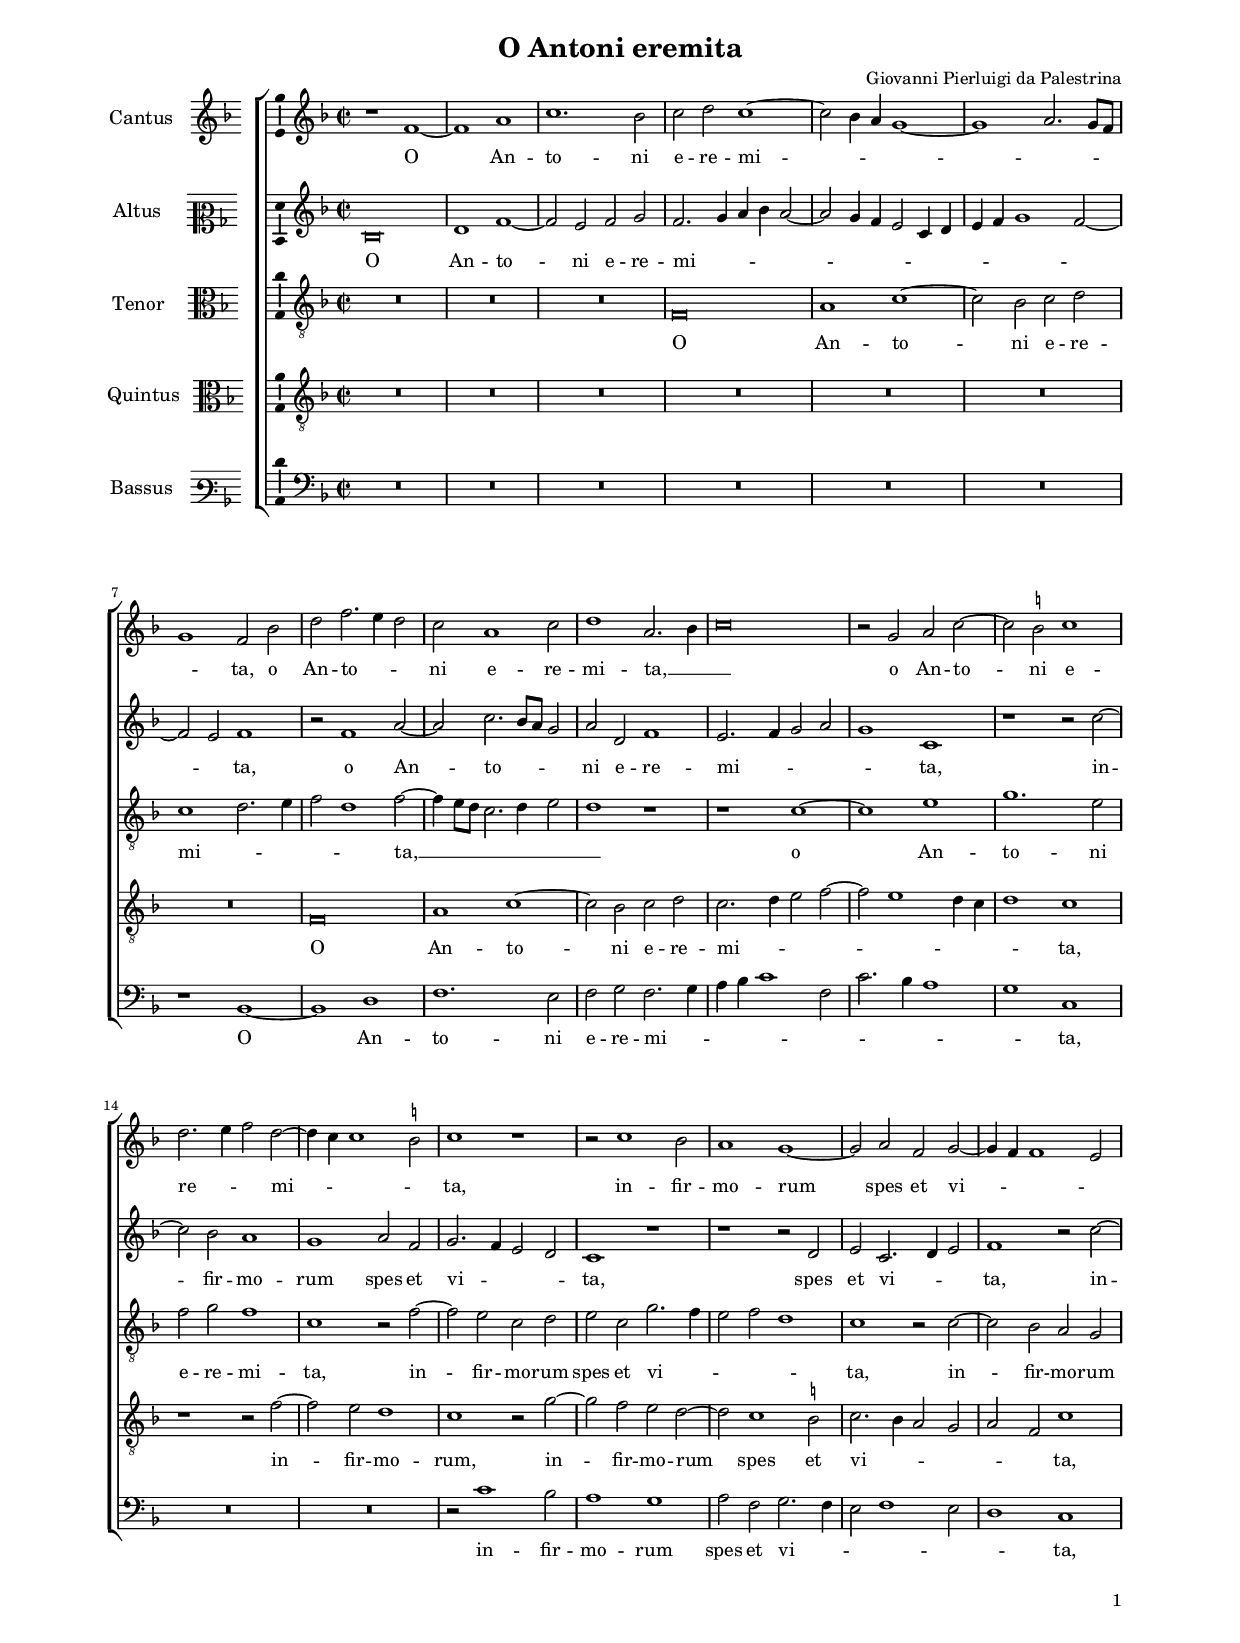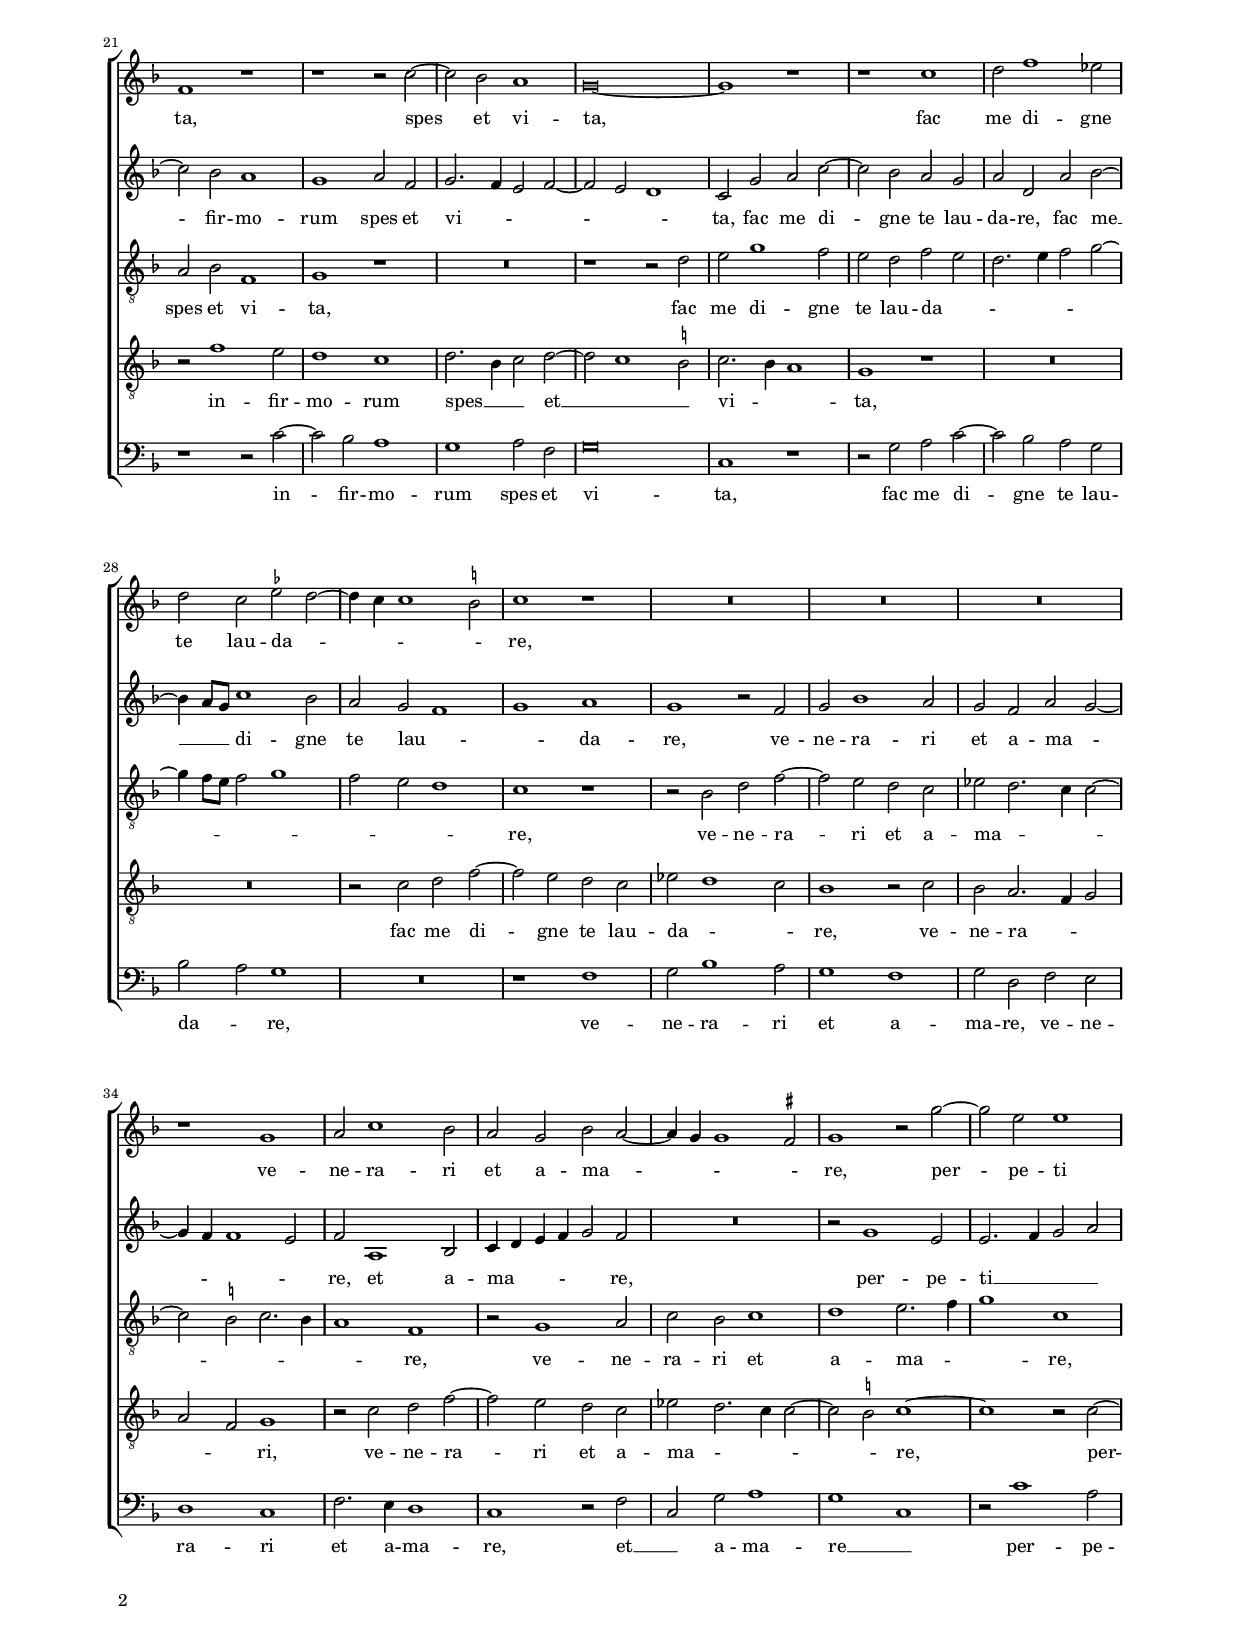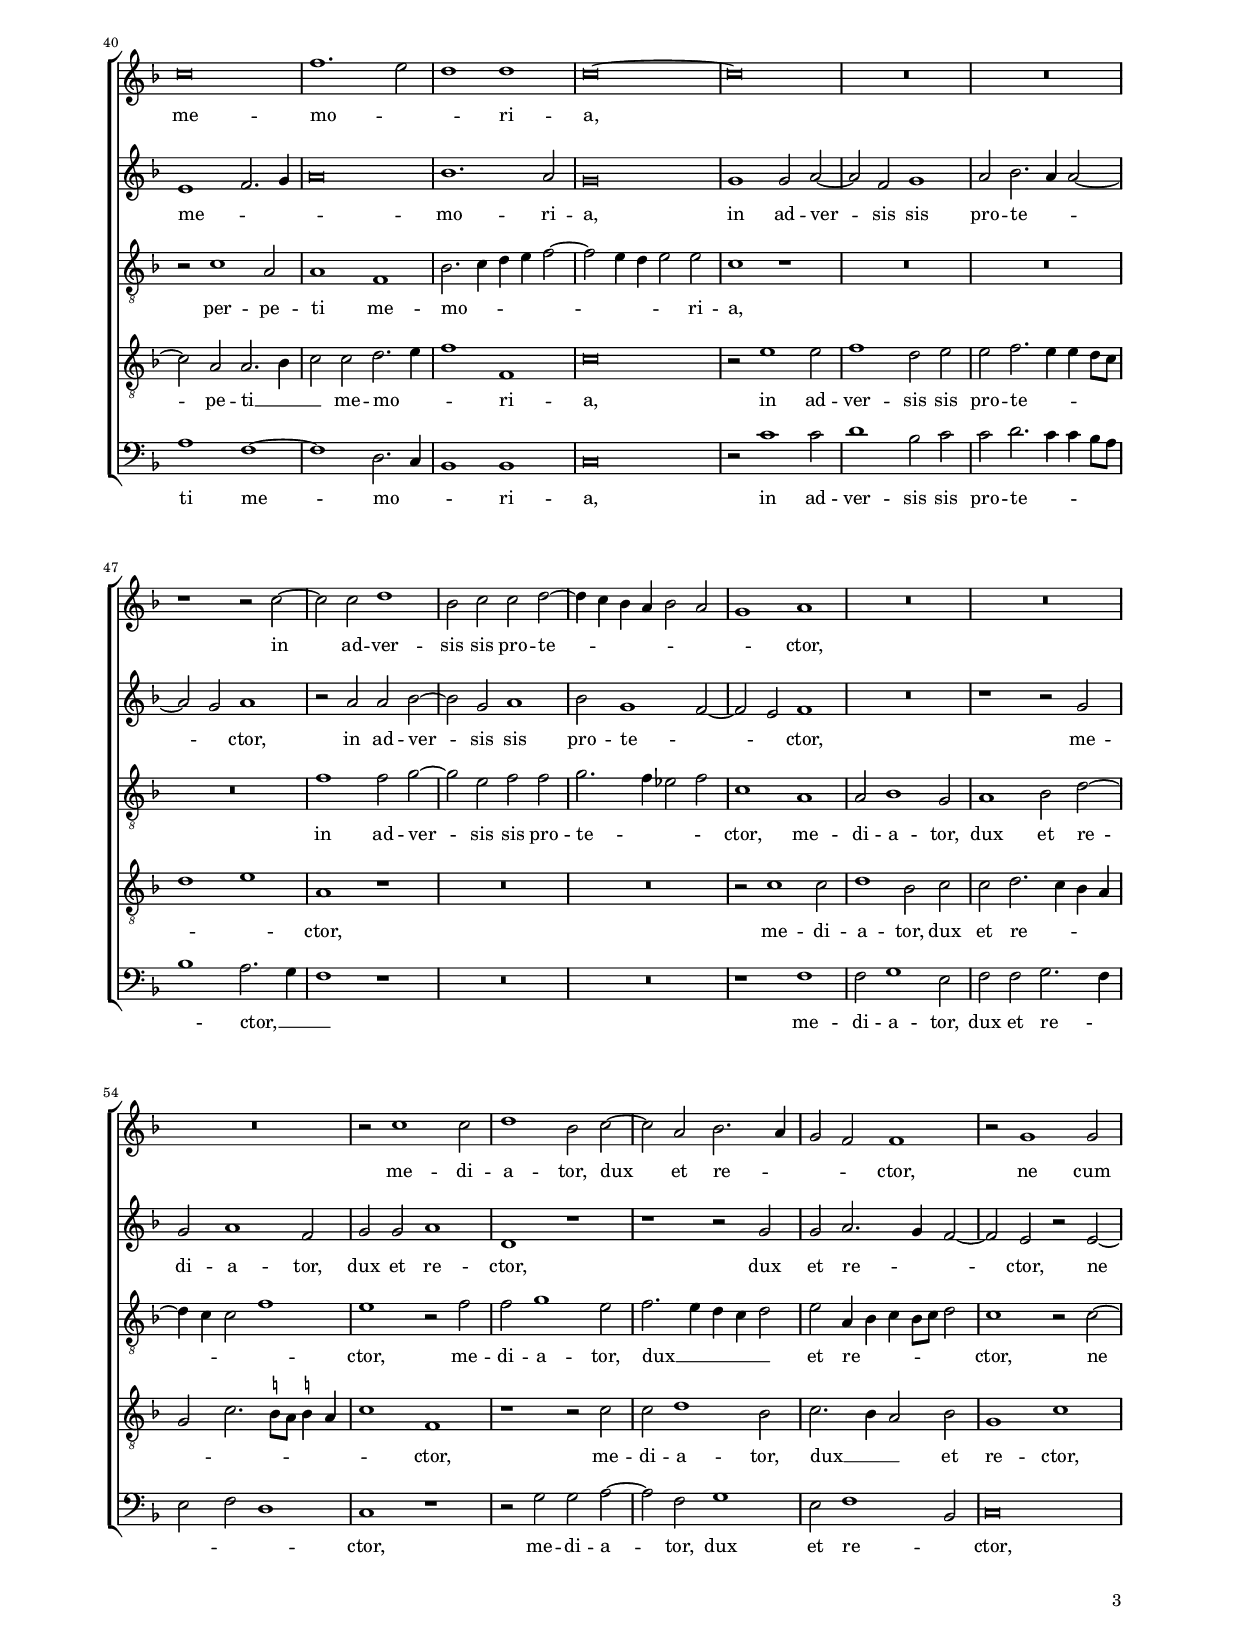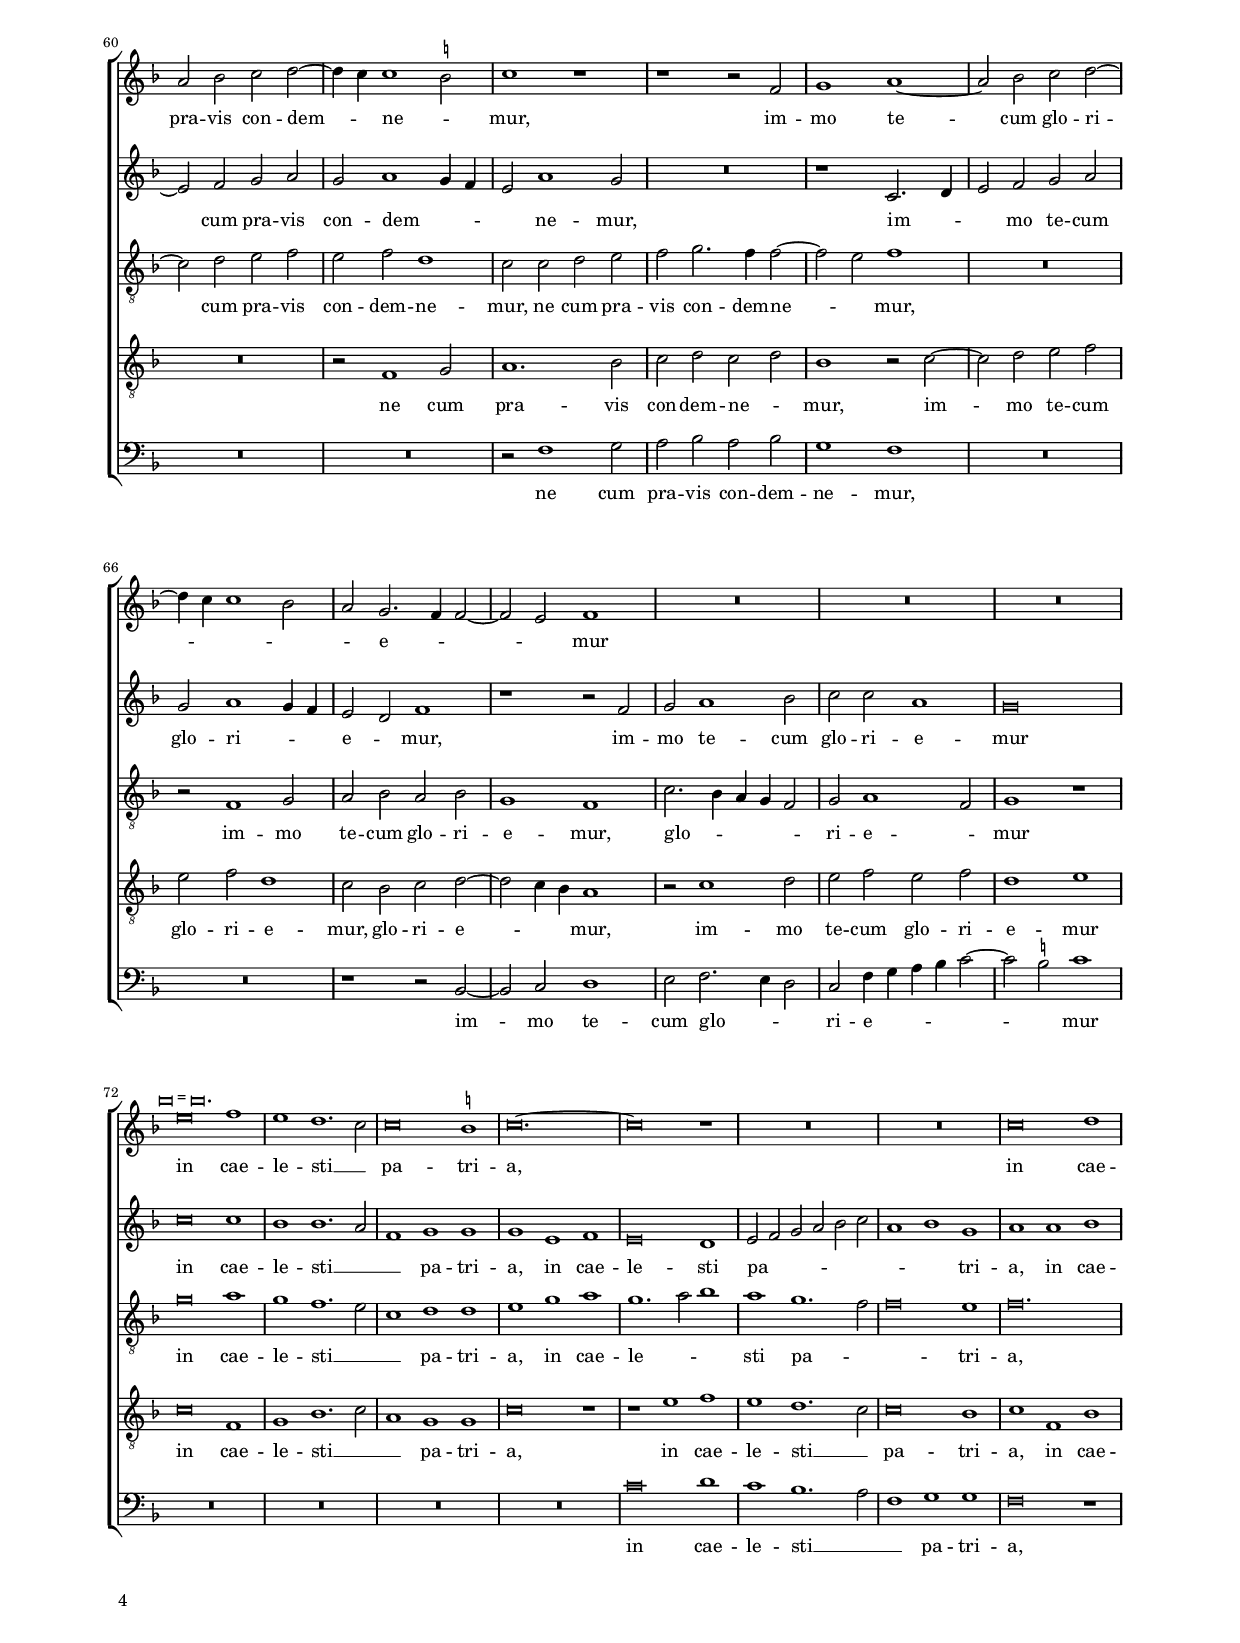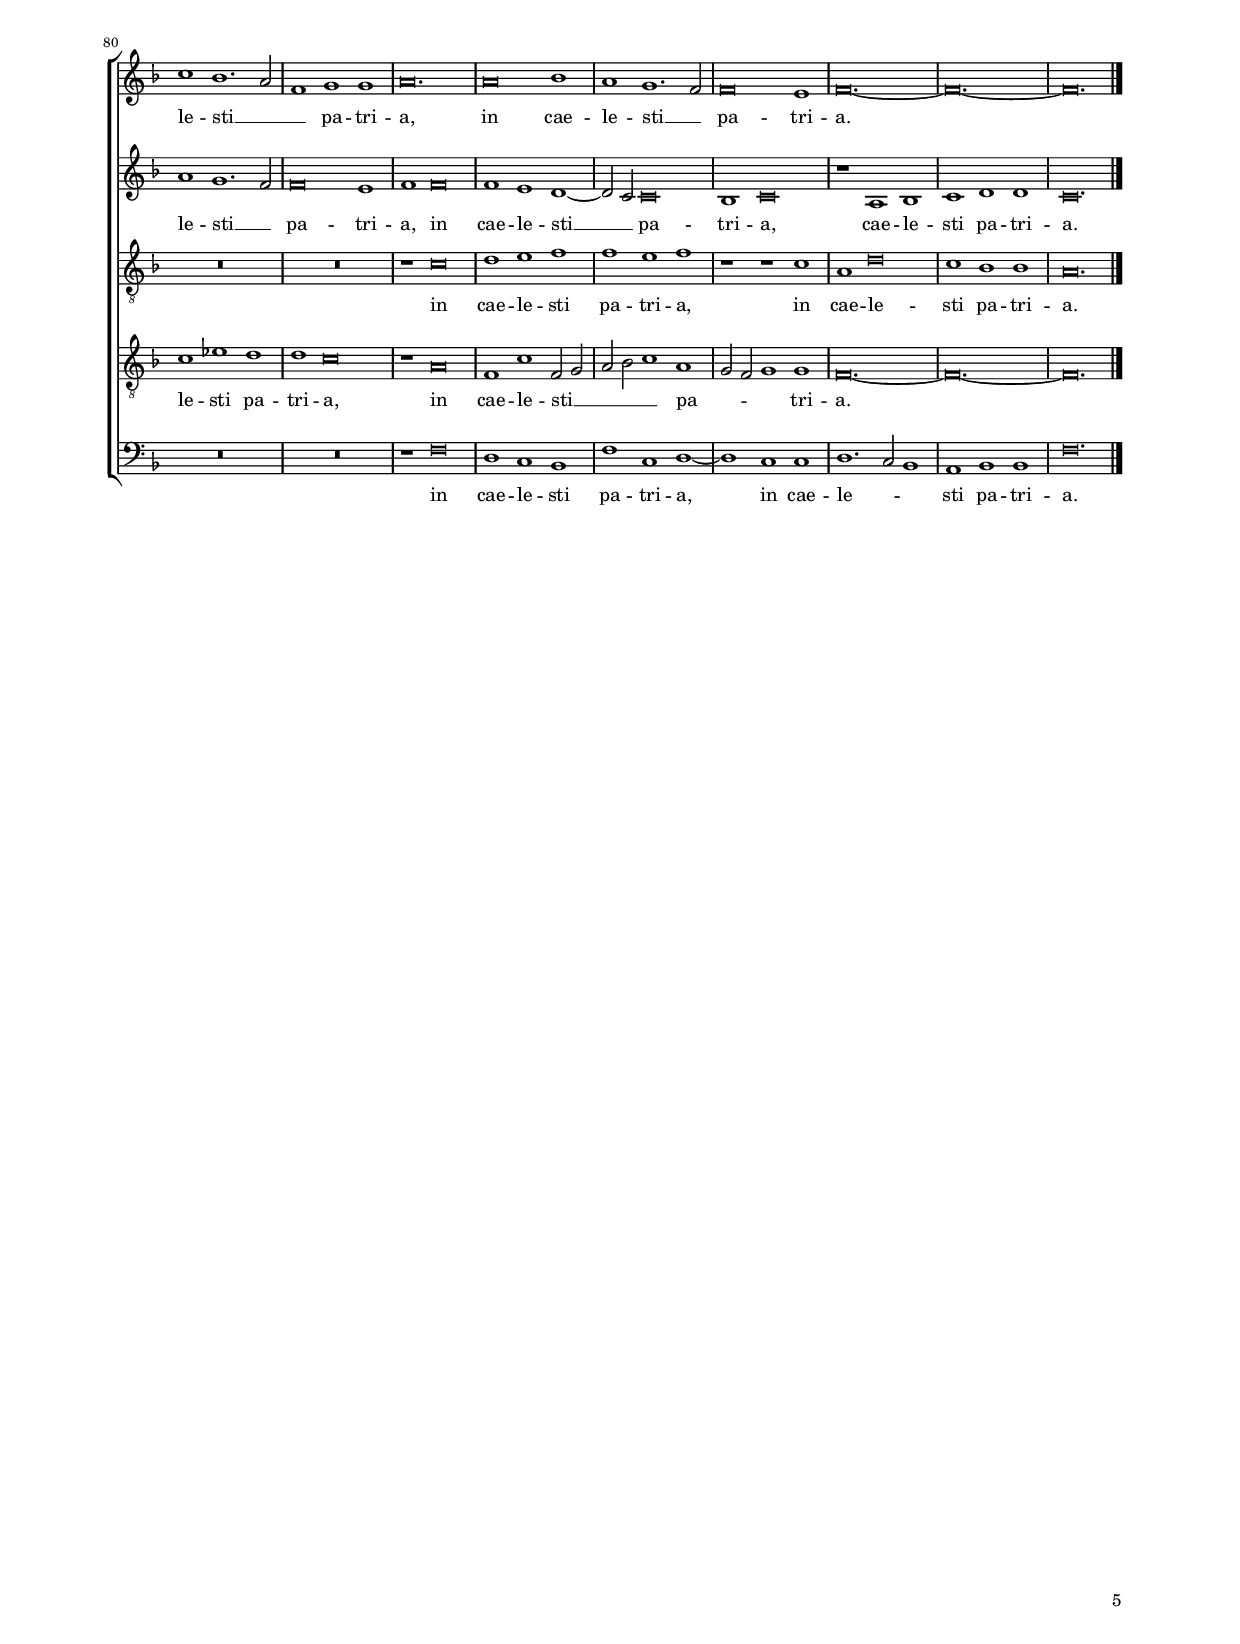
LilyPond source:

\header
{
  title="O Antoni eremita"
  composer="Giovanni Pierluigi da Palestrina"
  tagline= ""
}

\version "2.20.0"
\include "deutsch.ly"
#(set-global-staff-size 15)
% #(set-default-paper-size "letter")
#(ly:set-option 'point-and-click #f)


\paper
	{
	top-margin = 1.8 \cm
	bottom-margin = 1.2 \cm
	left-margin = 2 \cm
	right-margin = 2 \cm
	ragged-bottom = ##f
	ragged-last-bottom = ##t
	print-page-number = ##f
	system-system-spacing = #'((basic-distance . 18) (minimum-distance . 14) (padding . 8) (strechability . 150))
    oddFooterMarkup=\markup   \fill-line { "" \fromproperty #'page:page-number-string }
    evenFooterMarkup=\markup  \fill-line { \fromproperty #'page:page-number-string "" }
    last-bottom-spacing = #'((basic-distance . 12) (minimum-distance . 7) (padding . 4))
%	systems-per-page = 3
%   page-count = 4
%	min-systems-per-page = 3
	markup-system-spacing = #'(basic-distance . 12 )
%	print-all-headers = ##t
%	print-first-page-number = ##t
%	first-page-number = 1
	}

timeGlyphPhi =
#(ly:make-stencil
  `(path 0.001
    `(moveto  -1.06 0.0
      curveto -1.06 -0.60 -0.60 -1.06  0.00 -1.06
      curveto  0.60 -1.06  1.06 -0.60  1.06  0.00
      curveto  1.06  0.60  0.60  1.06  0.00  1.06
      curveto -0.60  1.06 -1.06  0.60 -1.06  0.00
      lineto  -0.50  0.00
      lineto  -0.50  0.34
      curveto -0.50  0.64 -0.30  0.94  0.00  0.94
      curveto  0.30  0.94  0.50  0.64  0.50  0.34
      lineto   0.50 -0.34
      curveto  0.50 -0.64  0.34 -0.94  0.00 -0.94
      curveto -0.30 -0.94 -0.50 -0.64 -0.50 -0.34
      lineto  -0.50  0.00
      moveto  -0.05  1.40
      curveto -0.08  1.40 -0.10  1.38 -0.10  1.35
      lineto  -0.10 -1.35
      curveto -0.10 -1.38 -0.08 -1.40 -0.05 -1.40
      lineto   0.05 -1.40
      curveto  0.08 -1.40  0.10 -1.38  0.10 -1.35
      lineto   0.10  1.35
      curveto  0.10  1.38  0.08  1.40  0.05  1.40
      closepath)
     'round
     'round
     #t)
   (cons -1.06 1.06)
   (cons -1 1))

threeTwo = \markup {
  \override #'(baseline-skip . 2)
  \number \vcenter \column {"3" "2"}
}

stencilPhiThreeTwo =
#(lambda (grob)
  (let ((sz (ly:grob-property grob 'font-size 0.0)))
       (set! (ly:grob-property grob 'stencil)
             (ly:stencil-combine-at-edge
               (ly:stencil-scale timeGlyphPhi 1 1)
               X
               RIGHT
               (grob-interpret-markup grob threeTwo )
               0.7 ))))

PhiThreeTwo = {
  \newSpacingSection
  \override Score.SpacingSpanner.common-shortest-duration = #(ly:make-moment 1 2)
  \once \override Staff.TimeSignature.stencil = #stencilPhiThreeTwo
  \time 3/1
}
 


global = {
	\key f \major
	\time 2/2 \set Score.measureLength = #(ly:make-moment 2/1)
    \set Score.tempoHideNote = ##t
    \tempo 2 = 90
    \skip 1*2*71
    \mark \markup { \fontsize #-3 \override #'(style . baroque) { \note  #"breve" #1 = \note #"breve." #1 } }
	\PhiThreeTwo
    \tempo 2 = 135
    \skip 1*3*17 \bar "|."
	}

	ficta = { \once \set suggestAccidentals = ##t }

	forget = #(define-music-function (music) (ly:music?) #{
		\accidentalStyle forget
		$music
		\accidentalStyle default
		#})

	m = \melisma
	me = \melismaEnd



incipitcantus = \markup { \score {
	{
	\set Staff.instrumentName = \markup { \fontsize #1 "Cantus" }
	\key f \major
	\clef violin
	s4 \bar ""
	}
	\layout  {
	raggedright = ##t
	indent = 1.6 \cm
	line-width = 2.2\cm
	\context { \Staff \remove Time_signature_engraver }
	\override Staff.Clef.Y-extent = #'(0 . 0)
	}} \hspace #1 }

      
incipitaltus = \markup { \score {
	{
	\set Staff.instrumentName = \markup { \fontsize #1 "Altus" }
	\key f \major
	\clef mezzosoprano
	s4 \bar ""
	}
	\layout  {
	raggedright = ##t
	indent = 1.6 \cm
	line-width = 2.2\cm
	\context { \Staff \remove Time_signature_engraver }
	\override Staff.Clef.Y-extent = #'(0 . 0)
	}} \hspace #1 }


incipittenor = \markup { \score {
	{
	\set Staff.instrumentName = \markup { \fontsize #1 "Tenor" }
	\key f \major
	\clef alto
	s4 \bar ""
	}
	\layout  {
	raggedright = ##t
	indent = 1.6 \cm
	line-width = 2.2\cm
	\context { \Staff \remove Time_signature_engraver }
	\override Staff.Clef.Y-extent = #'(0 . 0)
	}} \hspace #1 }
      
      
incipitquintus = \markup { \score {
	{
	\set Staff.instrumentName = \markup { \fontsize #1 "Quintus" }
	\key f \major
	\clef alto
	s4 \bar ""
	}
	\layout  {
	raggedright = ##t
	indent = 1.6 \cm
	line-width = 2.2\cm
	\context { \Staff \remove Time_signature_engraver }
	\override Staff.Clef.Y-extent = #'(0 . 0)
	}} \hspace #1 }
      
      
incipitbassus = \markup { \score {
	{
	\set Staff.instrumentName = \markup { \fontsize #1 "Bassus" }
	\key f \major
	\clef varbaritone
	s4 \bar ""
	}
	\layout  {
	raggedright = ##t
	indent = 1.6 \cm
	line-width = 2.2\cm
	\context { \Staff \remove Time_signature_engraver }
	\override Staff.Clef.Y-extent = #'(0 . 0)
	}} \hspace #1 }


cantus =  \relative c''
	{
	r1 f,~
	f1 a
	c1. b2
	c2 d c1~
%5
	c2 b4 a g1~ |
	g1 a2. g8 f \break
	g1 f2 b
	d2 f2. e4 d2
	c2 a1 c2
%10
	d1 a2. b4 |
	c\breve
	r2 g a c~
	c2 \ficta h c1 \break
	d2. e4 f2 d~
%15
	d4 c c1 \ficta h2 |
	c1 r1
	r2 c1 b2
	a1 g~
	g2 a f g~
%20
	g4 f4 f1 e2 | \pageBreak
	f1 r
	r1 r2 c'~
	c2 b a1
	g\breve~
%25
	g1 r |
	r1 c
	d2 f1 es2 \break \noPageBreak
	d2 c \ficta es2 d~
	d4 c4 c1 \ficta h2
%30
	c1 r |
	R\breve
	R\breve
	R\breve \break \noPageBreak
	r1 g
%35
	a2 c1 b2 |
	a2 g b a~
	a4 g g1 \ficta fis2
	g1 r2 g'~
	g2 e e1 \pageBreak
%40
	c\breve |
	f1. e2
	d1 d
	c\breve~
	c\breve
%45
	R\breve |
	R\breve \break \noPageBreak
	r1 r2 c~
	c2 c d1
	b2 c c d~
%50
	d4 c b a b2 a |
	g1 a
	R\breve
	R\breve \break \noPageBreak
	R\breve
%55
	r2 c1 c2 |
	d1 b2 c~
	c2 a b2. a4
	g2 f f1
	r2 g1 g2 \pageBreak
%60
	a2 b c d~ |
	d4 c c1 \ficta h2
	c1 r
	r1 r2 f,
	g1 a~
%65
	a2 b c d~ | \break \noPageBreak
	d4 c c1 b2
	a2 g2. f4 f2~
	f2 e f1
	R\breve
%70
	R\breve |
	R\breve \break \noPageBreak
% Triple time
	e'\breve f1
	e1 d1. c2
	c\breve \ficta h1
%75
	c\breve.~ |
	c\breve r1
	R\breve.
	R\breve.
	c\breve d1 \pageBreak
%80
	c1 b1. a2 |
	f1 g g
	a\breve.
	a\breve b1
	a1 g1. f2
%85
	f\breve e1 |
	f\breve.~
	f\breve.~
	f\breve. |
	}


altus =  \relative c'
        {
	b\breve
	d1 f~
	f2 e f g
	f2. g4 a b a2~
%5
	a2 g4 f e2 c4 d |
	e4 f g1 f2~
	f2 e f1
	r2 f1 a2~
	a2 c2. b8 a g2
%10
	a2 d, f1 |
	e2. f4 g2 a
	g1 c,
	r1 r2 c'~
	c2 b a1
%15
	g1 a2 f |
	g2. f4 e2 d
	c1 r
	r1 r2 d
	e2 c2. d4 e2
%20
	f1 r2 c'~ |
	c2 b a1
	g1 a2 f
	g2. f4 e2 f~
	f2 e d1
%25
	c2 g' a c~ |
	c2 b a g
	a2 d, a' b~
	b4 a8 g c1 b2
	a2 g f1
%30
	g1 a |
	g1 r2 f
	g2 b1 a2
	g2 f a g~
	g4 f f1 e2
%35
	f2 a,1 b2 |
	c4 d e f g2 f
	R\breve
	r2 g1 e2
	e2. f4 g2 a
%40
	e1 f2. g4 |
	a\breve
	b1. a2
	g\breve
	g1 g2 a~
%45
	a2 f g1 |
	a2 b2. a4 a2~
	a2 g a1
	r2 a a b~
	b2 g a1
%50
	b2 g1 f2~ |
	f2 e f1
	R\breve
	r1 r2 g
	g2 a1 f2
%55
	g2 g a1 |
	d,1 r
	r1 r2 g
	g2 a2. g4 f2~
	f2 e r e~
%60
	e2 f g a |
	g2 a1 g4 f
	e2 a1 g2
	R\breve
	r1 c,2. d4
%65
	e2 f g a |
	g2 a1 g4 f
	e2 d f1
	r1 r2 f
	g2 a1 b2
%70
	c2 c a1 |
	g\breve
% Triple time
	c\breve c1
	b1 b1. a2
	f1 g g
%75
	g1 e f |
	e\breve d1
	e2 f g a b c
	a1 b g
	a1 a b
%80
	a1 g1. f2 |
	f\breve e1
	f1 f\breve
	f1 e d~
	d2 c c\breve
%85
	b1 c\breve |
	r1 a b
	c1 d d
	c\breve. |
	}


tenor =  \relative c'
	{
	R\breve
	R\breve
	R\breve
	f,\breve
%5
	a1 c~ |
	c2 b c d
	c1 d2. e4
	f2 d1 f2~
	f4 e8 d c2. d4 e2
%10
	d1 r |
	r1 c~
	c1 e
	g1. e2
	f2 g f1
%15
	c1 r2 f~ |
	f2 e c d
	e2 c g'2. f4
	e2 f d1
	c1 r2 c~
%20
	c2 b a g |
	a2 b f1
	g1 r
	R\breve
	r1 r2 d'
%25
	e2 g1 f2 |
	e2 d f e
	d2. e4 f2 g~
	g4 f8 e f2 g1
	f2 e d1
%30
	c1 r |
	r2 b d f~
	f2 e d c
	es2 d2. c4 c2~
	c2 \ficta h c2. \forget b4
%35
	a1 f |
	r2 g1 a2
	c2 b c1
	d1 e2. f4
	g1 c,
%40
	r2 c1 a2 |
	a1 f
	b2. c4 d e f2~
	f2 e4 d e2 e
	c1 r
%45
	R\breve |
	R\breve
	R\breve
	f1 f2 g~
	g2 e f f
%50
	g2. f4 es2 f |
	c1 a
	a2 b1 g2
	a1 b2 d~
	d4 c c2 f1
%55
	e1 r2 f |
	f2 g1 e2
	f2. e4 d c d2
	e2 a,4 b c b8 c d2
	c1 r2 c~
%60
	c2 d e f |
	e2 f d1
	c2 c d e
	f2 g2. f4 f2~
	f2 e f1
%65
	R\breve |
	r2 f,1 g2
	a2 b a b
	g1 f
	c'2. b4 a g f2
%70
	g2 a1 f2 |
	g1 r
% Triple time
	g'\breve a1
	g1 f1. e2
	c1 d d
%75
	e1 g a |
	g1. a2 b1
	a1 g1. f2
	f\breve e1
	f\breve.
%80
	R\breve. |
	R\breve.
	r1 c\breve
	d1 e f
	f1 e f
%85
	r1 r c |
	a1 d\breve
	c1 b b
	a\breve. |
	}


quintus  =  \relative c'
	{
	R\breve
	R\breve
	R\breve
	R\breve
%5
	R\breve |
	R\breve
	R\breve
	f,\breve
	a1 c~
%10
	c2 b c d |
	c2. d4 e2 f~
	f2 e1 d4 c
	d1 c
	r1 r2 f~
%15
	f2 e d1 |
	c1 r2 g'~
	g2 f e d~
	d2 c1 \ficta h2
	c2. b4 a2 g
%20
	a2 f c'1 |
	r2 f1 e2
	d1 c
	d2. b4 c2 d~
	d2 c1 \ficta h2
%25
	c2. b4 a1 |
	g1 r
	R\breve
	R\breve
	r2 c d f~
%30
	f2 e d c |
	es2 d1 c2
	b1 r2 c
	b2 a2. f4 g2
	a2 f g1
%35
	r2 c d f~ |
	f2 e d c
	es2 d2. c4 c2~
	c2 \ficta h c1~
	c1 r2 c~
%40
	c2 a a2. b4 |
	c2 c d2. e4
	f1 f,
	c'\breve
	r2 e1 e2
%45
	f1 d2 e |
	e2 f2. e4 e d8 c
	d1 e
	a,1 r
	R\breve
%50
	R\breve |
	r2 c1 c2
	d1 b2 c
	c2 d2. c4 b a
	g2 c2. \stemDown \ficta h8 a \stemNeutral \ficta h!4 a
%55
	c1 f, |
	r1 r2 c'
	c2 d1 b2
	c2. b4 a2 b
	g1 c
%60
	R\breve |
	r2 f,1 g2
	a1. b2
	c2 d c d
	b1 r2 c~
%65
	c2 d e f |
	e2 f d1
	c2 b c d~
	d2 c4 b a1
	r2 c1 d2
%70
	e2 f e f |
	d1 e
        % Triple time
	c\breve f,1
	g1 b1. c2
	a1 g g
%75
	c\breve r1 |
	r1 e f
	e1 d1. c2
	c\breve b1
	c1 f, b
%80
	c1 es d |
	d1 c\breve
	r1 a\breve
	f1 c' f,2 g
	a2 b c1 a
%85
	g2 f g1 g |
	f\breve.~
	f\breve.~
	f\breve. |
	}


bassus  =  \relative c
	{
	R\breve
	R\breve
	R\breve
	R\breve
%5
	R\breve |
	R\breve
	r1 b~
	b1 d
	f1. e2
%10
	f2 g f2. g4 |
	a4 b c1 f,2
	c'2. b4 a1
	g1 c,
	R\breve
%15
	R\breve |
	r2 c'1 b2
	a1 g
	a2 f g2. f4
	e2 f1 e2
%20
	d1 c |
	r1 r2 c'~
	c2 b a1
	g1 a2 f
	g\breve
%25
	c,1 r |
	r2 g' a c~
	c2 b a g
	b2 a g1
	R\breve
%30
	r1 f |
	g2 b1 a2
	g1 f
	g2 d f e
	d1 c
%35
	f2. e4 d1 |
	c1 r2 f
	c2 g' a1
	g1 c,
	r2 c'1 a2
%40
	a1 f~ |
	f1 d2. c4
	b1 b
	c\breve
	r2 c'1 c2
%45
	d1 b2 c |
	c2 d2. c4 c b8 a
	b1 a2. g4
	f1 r
	R\breve
%50
	R\breve |
	r1 f
	f2 g1 e2
	f2 f g2. f4
	e2 f d1
%55
	c1 r |
	r2 g' g a~
	a2 f g1
	e2 f1 b,2
	c\breve
%60
	R\breve |
	R\breve
	r2 f1 g2
	a2 b a b
	g1 f
%65
	R\breve |
	R\breve
	r1 r2 b,~
	b2 c d1
	e2 f2. e4 d2
%70
	c2 f4 g a b c2~ |
	c2 \ficta h c1
% Triple time
	R\breve.
	R\breve.
	R\breve.
%75
	R\breve. |
	c\breve d1
	c1 b1. a2
	f1 g g
	f\breve r1
%80
	R\breve. |
	R\breve.
	r1 f\breve
	d1 c b
	f'1 c d~
%85
	d1 c c |
	d1. c2 b1
	a1 b b
	f'\breve. |
	}


lyricscantus = \lyricmode {
	O An -- to -- ni e -- re -- mi -- _ _ _ _ _ _ _ ta,
        o An -- to -- _ _ ni e -- re -- mi -- ta, __ _ _
        o An -- to -- ni e -- re -- _ _ mi -- _ _ _ ta,
        in -- fir -- mo -- rum spes et vi -- _ _ _ ta,
        spes et vi -- ta,
        fac me di -- gne te lau -- da -- _ _ _ _ re,
        ve -- ne -- ra -- ri et a -- ma -- _ _ _ _ re,
        per -- pe -- ti me -- mo -- _ _ ri -- a,
        in ad -- ver -- sis sis pro -- te -- _ _ _ _ _ _ ctor,
        me -- di -- a -- tor, dux et re -- _ _ _ ctor,
        ne cum pra -- vis con -- dem -- _ ne -- _ mur,
        im -- mo te -- cum glo -- ri -- _ _ _ _ e -- _ _ _ mur
        in cae -- le -- sti __ _ pa -- tri -- a,
        in cae -- le -- sti __ _ _ pa -- tri -- a,
        in cae -- le -- sti __ _ pa -- tri -- a.
	}


lyricsaltus = \lyricmode {
        O An -- to -- ni e -- re -- mi -- _ _ _ _ _ _ _ _ _ _ _ _ _ _ ta,
        o An -- to -- _ _ _ ni e -- re -- mi -- _ _ _ _ ta,
        in -- fir -- mo -- rum spes et vi -- _ _ _ ta,
        spes et vi -- _ _ ta,
        in -- fir -- mo -- rum spes et vi -- _ _ _ _ _ ta,
        fac me di -- gne te lau -- da -- re,
        fac me __ _ _ di -- gne te lau -- _ _ da -- re,
        ve -- ne -- ra -- ri et a -- ma -- _ _ _ _ re,
        et a -- ma -- _ _ _ _  re,
        per -- pe -- ti __ _ _ _ me -- _ _ _ mo -- ri -- a,
        in ad -- ver -- sis sis pro -- te -- _ _ _ ctor,
        in ad -- ver -- sis sis pro -- te -- _ _ ctor,
        me -- di -- a -- tor, dux et re -- ctor,
        dux et re -- _ _ ctor,
        ne cum pra -- vis con -- dem -- _ _ _ ne -- mur,
        im -- _ _ mo te -- cum glo -- ri -- _ _ e -- _ mur,
        im -- mo te -- cum glo -- ri -- e -- mur
        in cae -- le -- sti __ _ _ pa -- tri -- a,
        in cae -- le -- sti pa -- _ _ _ _ _ _ _ tri -- a,
        in cae -- le -- sti __ _ pa -- tri -- a,
        in cae -- le -- sti __ _ pa -- tri -- a,
        cae -- le -- sti pa -- tri -- a.
	}


lyricstenor = \lyricmode {
	O An -- to -- ni e -- re -- mi -- _ _ _ _ ta, __ _ _ _ _ _ _
        o An -- to -- ni e -- re -- mi -- ta,
        in -- fir -- mo -- rum spes et vi -- _ _ _ _ ta,
        in -- fir -- mo -- rum spes et vi -- ta,
        fac me di -- gne te lau -- da -- _ _ _ _ _ _ _ _ _ _ _ _ re,
        ve -- ne -- ra -- ri et a -- ma -- _ _ _ _ _ _ _ re,
        ve -- ne -- ra -- ri et a -- ma -- _ _ re,
        per -- pe -- ti me -- mo -- _ _ _ _ _ _ _ ri -- a,
        in ad -- ver -- sis sis pro -- te -- _ _ _ ctor,
        me -- di -- a -- tor, dux et re -- _ _ _ ctor,
        me -- di -- a -- tor, dux __ _ _ _ _ et re -- _ _ _ _ _ ctor,
        ne cum pra -- vis con -- dem -- ne -- mur,
        ne cum pra -- vis con -- dem -- ne -- _ mur,
        im -- mo te -- cum glo -- ri -- e -- mur,
        glo -- _ _ _ _ ri -- e -- _ mur
        in cae -- le -- sti __ _ _ pa -- tri -- a,
        in cae -- le -- _ _ sti pa -- _ _ tri -- a,
        in cae -- le -- sti pa -- tri -- a,
        in cae -- le -- sti pa -- tri -- a.
	}


lyricsquintus = \lyricmode {
	O An -- to -- ni e -- re -- mi -- _ _ _ _ _ _ _ ta,
        in -- fir -- mo -- rum,
        in -- fir -- mo -- rum spes et vi -- _ _ _ _ _ ta,
        in -- fir -- mo -- rum spes __ _ _ et __ _ _ vi -- _ _ ta,
        fac me di -- gne te lau -- da -- _ _ re,
        ve -- ne -- ra -- _ _ _ _ ri,
        ve -- ne -- ra -- ri et a -- ma -- _ _ _ _ re,
        per -- pe -- ti __ _ _ me -- mo -- _ _ ri -- a,
        in ad -- ver -- sis sis pro -- te -- _ _ _ _ _ _ ctor,
        me -- di -- a -- tor, dux et re -- _ _ _ _ _ _ _ _ _ _ ctor,
        me -- di -- a -- tor, dux __ _ _ et re -- ctor,
        ne cum pra -- vis con -- dem -- ne -- _ mur,
        im -- mo te -- cum glo -- ri -- e -- mur,
        glo -- ri -- e -- _ _ mur,
        im -- mo te -- cum glo -- ri -- e -- mur
        in cae -- le -- sti __ _ _ pa -- tri -- a,
        in cae -- le -- sti __ _ pa -- tri -- a,
        in cae -- le -- sti pa -- tri -- a,
        in cae -- le -- sti __ _ _ _ _ pa -- _ _ _ tri -- a.
	}


lyricsbassus = \lyricmode {
	O An -- to -- ni e -- re -- mi -- _ _ _ _ _ _ _ _ _ ta,
        in -- fir -- mo -- rum spes et vi -- _ _ _ _ _ ta,
        in -- fir -- mo -- rum spes et vi -- ta,
        fac me di -- gne te lau -- da -- _ re,
        ve -- ne -- ra -- ri et a -- ma -- re,
        ve -- ne -- ra -- ri et a -- ma -- re,
        et __ _ a -- ma -- re __ _
        per -- pe -- ti me -- mo -- _ _ ri -- a,
        in ad -- ver -- sis sis pro -- te -- _ _ _ _ _ ctor, __ _ _
        me -- di -- a -- tor, dux et re -- _ _ _ _ ctor,
        me -- di -- a -- tor, dux et re -- _ ctor,
        ne cum pra -- vis con -- dem -- ne -- mur,
        im -- mo te -- cum glo -- _ _ ri -- e -- _ _ _ _ _ mur
        in cae -- le -- sti __ _ _ pa -- tri -- a,
        in cae -- le -- sti pa -- tri -- a,
        in cae -- le -- _ _ sti pa -- tri -- a.
	}


\score
{  
  % \transpose {
	\new ChoirStaff \with { \override StaffGrouper.staff-staff-spacing.basic-distance = #12 }
	<<

	\new Staff << \global
	\new Voice="v1" {
		\set Staff.instrumentName=\incipitcantus
%		\set Staff.instrumentName= "S"
		\set Staff.midiInstrument = "reed organ"
		\clef violin
		\cantus }
	\new Lyrics \lyricsto "v1" {\lyricscantus }
	>>


	\new Staff << \global
	\new Voice="v2" {
		\set Staff.instrumentName=\incipitaltus
%		\set Staff.instrumentName= "A"
		\set Staff.midiInstrument = "reed organ"
		\clef violin 
		\altus}
	\new Lyrics \lyricsto "v2" {\lyricsaltus }
	>>


	\new Staff << \global
	\new Voice="v3" {
		\set Staff.instrumentName=\incipittenor
%		\set Staff.instrumentName= "T"
		\set Staff.midiInstrument = "reed organ"
		\clef "G_8"
		\tenor }
	\new Lyrics \lyricsto "v3" {\lyricstenor }
	>>


	\new Staff << \global
	\new Voice="v5" {
		\set Staff.instrumentName=\incipitquintus
%		\set Staff.instrumentName= "Q"
		\set Staff.midiInstrument = "reed organ"
		\clef "G_8"
		\quintus}
	\new Lyrics \lyricsto "v5" {\lyricsquintus }
	>>


	\new Staff << \global
	\new Voice="v4" {
		\set Staff.instrumentName=\incipitbassus
%		\set Staff.instrumentName= "B"
		\set Staff.midiInstrument = "reed organ"
		\clef bass 
		\bassus }
	\new Lyrics \lyricsto "v4" {\lyricsbassus}
	>>

	>>
	% } % transpose

	\layout
	{
	indent = 2.5\cm
	\context { \Lyrics \override VerticalAxisGroup.nonstaff-relatedstaff-spacing.padding = #1.4 }
%	\context { \Lyrics \override LyricText.font-size = #1 }
	\context { \Staff \override TimeSignature.break-visibility = #end-of-line-invisible }
    \context { \Staff \consists "Ambitus_engraver" }
	\context { \Score \override BarNumber.padding = #2 }
	\context { \Voice \override NoteHead.style = #'baroque }
	}

\midi
	{
	}

}


% EOF
